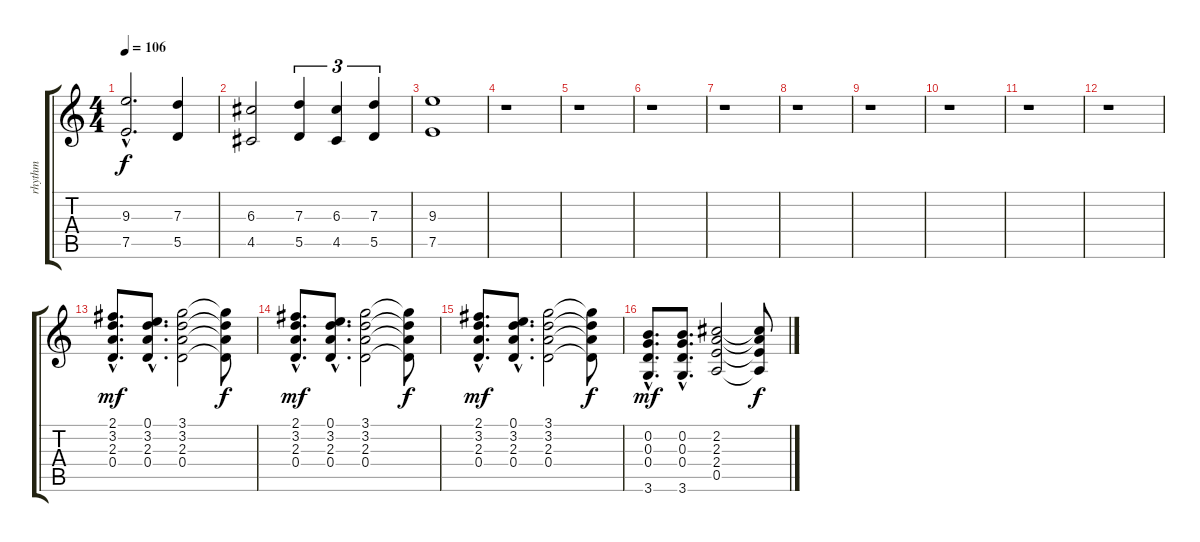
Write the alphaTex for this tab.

\track ("rhythm" "rhythm") {instrument distortionguitar}
\staff {score tabs}
\tuning (E4 B3 G3 D3 A2 E2) {hide}
\ts (4 4)
\tempo 106
\clef g2
\ks c
(9.3{hac} 7.5{hac}).2{d dy f} (7.3 5.5).4 |
(6.3 4.5).2 (7.3 5.5).4{tu (3 2)} (6.3 4.5).4{tu (3 2)} (7.3 5.5).4{tu (3 2)} |
(9.3 7.5).1 |
r.1 |
r.1 |
r.1 |
r.1 |
r.1 |
r.1 |
r.1 |
r.1 |
r.1 |
(2.1{hac} 3.2{hac} 2.3{hac} 0.4{hac}).8{d dy mf} (0.1{hac} 3.2{hac} 2.3{hac} 0.4{hac}).8{d} (3.1 3.2 2.3 0.4).2 (3.1{t} 3.2{t} 2.3{t} 0.4{t}).8{dy f} |
(2.1{hac} 3.2{hac} 2.3{hac} 0.4{hac}).8{d dy mf} (0.1{hac} 3.2{hac} 2.3{hac} 0.4{hac}).8{d} (3.1 3.2 2.3 0.4).2 (3.1{t} 3.2{t} 2.3{t} 0.4{t}).8{dy f} |
(2.1{hac} 3.2{hac} 2.3{hac} 0.4{hac}).8{d dy mf} (0.1{hac} 3.2{hac} 2.3{hac} 0.4{hac}).8{d} (3.1 3.2 2.3 0.4).2 (3.1{t} 3.2{t} 2.3{t} 0.4{t}).8{dy f} |
(0.2{hac} 0.3{hac} 0.4{hac} 3.6{hac}).8{d dy mf} (0.2{hac} 0.3{hac} 0.4{hac} 3.6{hac}).8{d} (2.2 2.3 2.4 0.5).2 (2.2{t} 2.3{t} 2.4{t} 0.5{t}).8{dy f}
